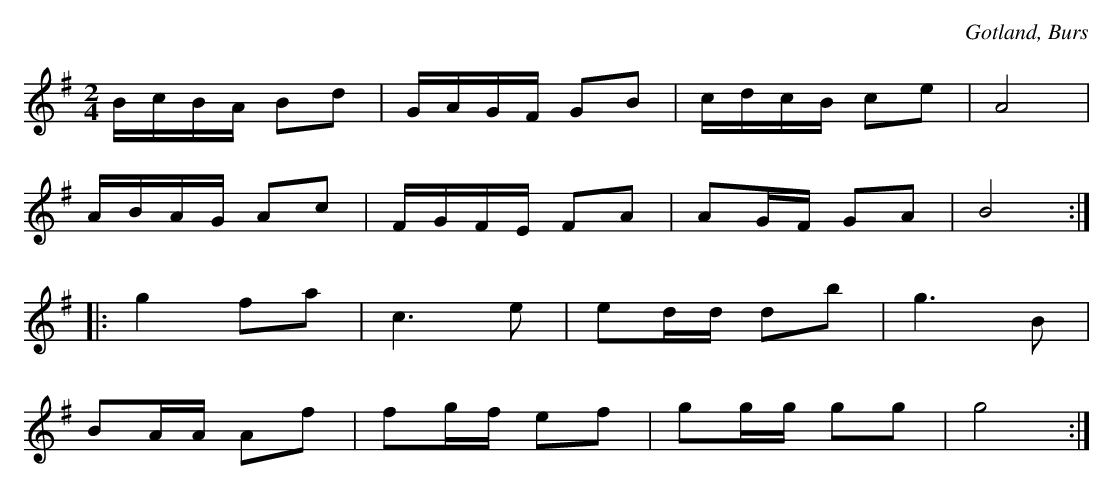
X:1
T:
O:Gotland, Burs
M:2/4
L:1/16
K:G
BcBA B2d2|GAGF G2B2|cdcB c2e2|A8|
ABAG A2c2|FGFE F2A2|A2GF G2A2|B8:|
|:g4 f2a2|c6 e2|e2dd d2b2|g6 B2|
B2AA A2f2|f2gf e2f2|g2gg g2g2|g8:|
